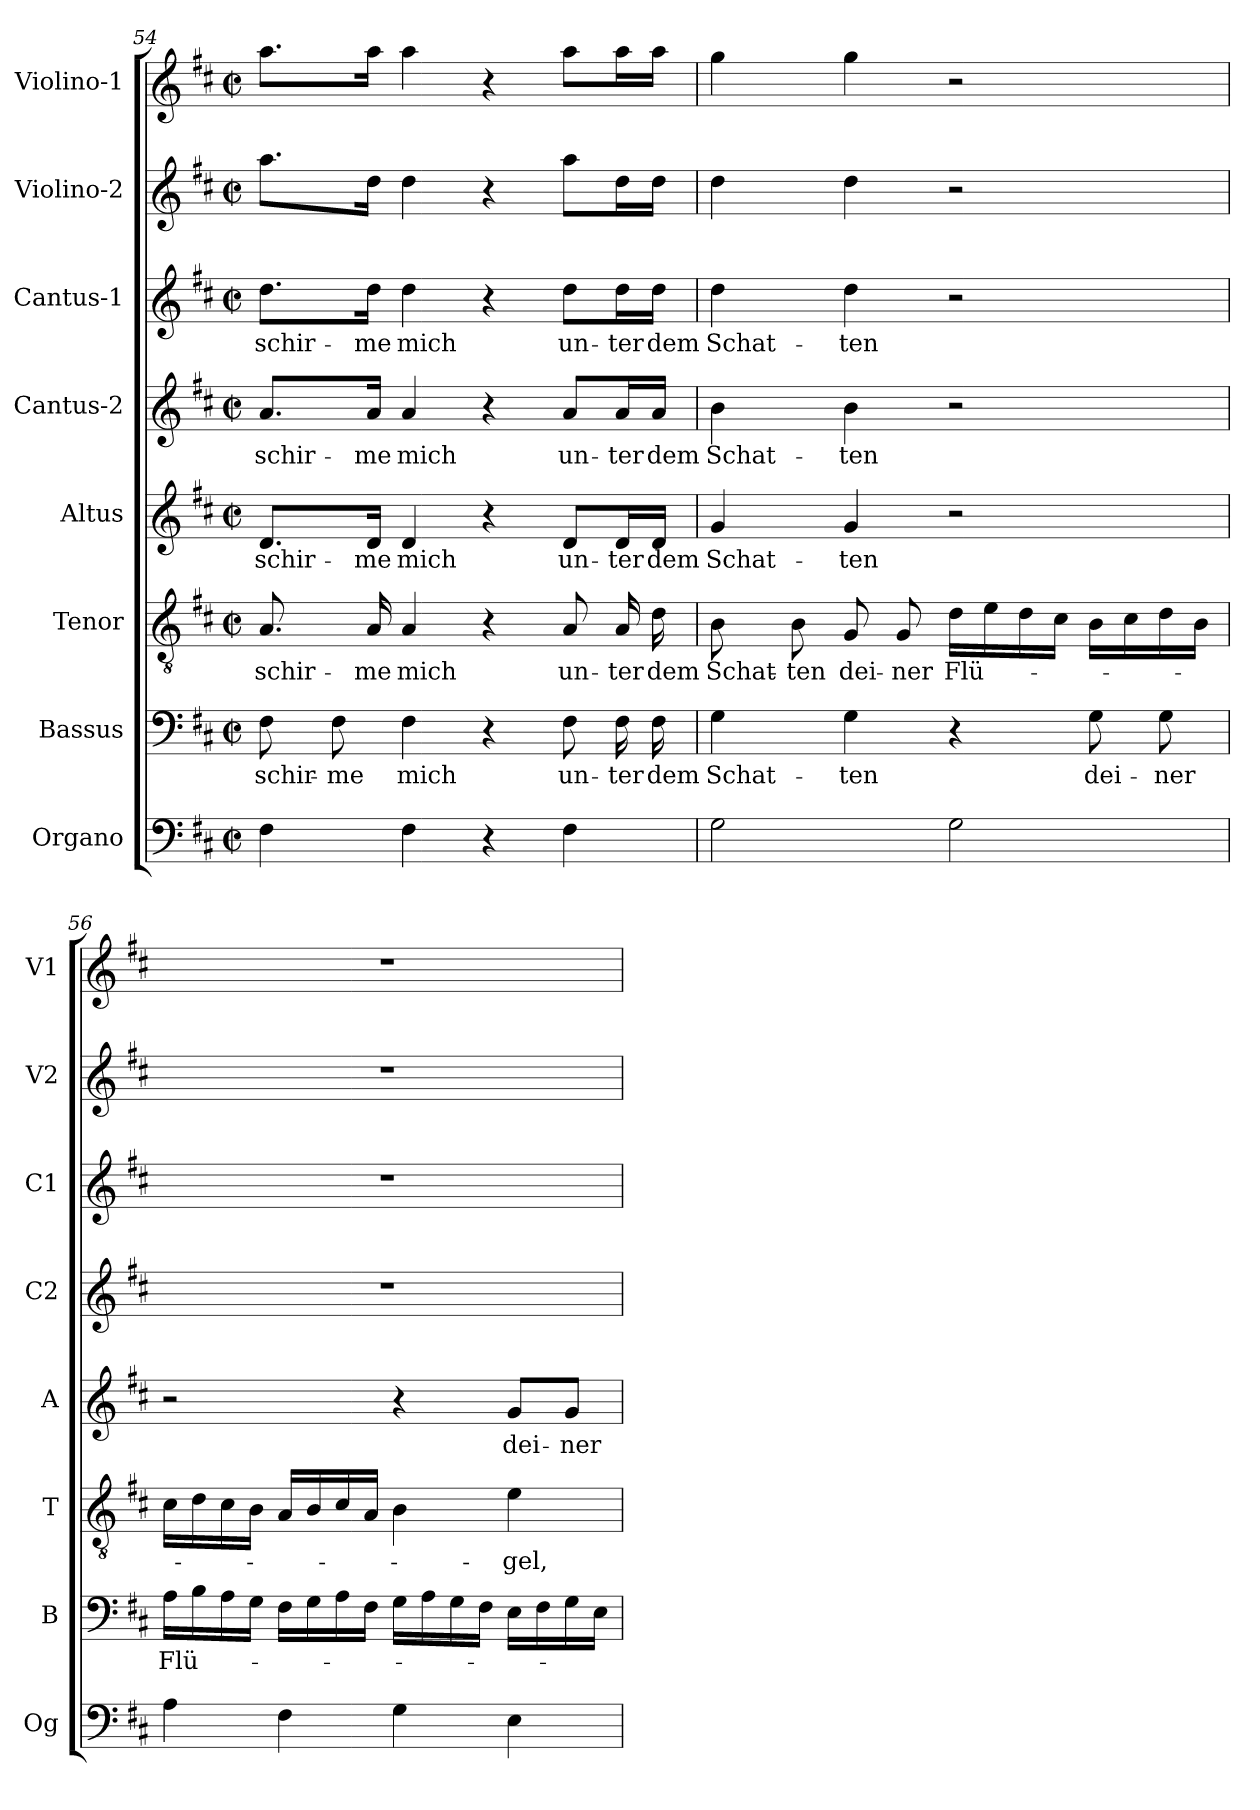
**kern	**kern	**text	**kern	**text	**kern	**text	**kern	**text	**kern	**text	**kern	**kern
*part8	*part7	*part7	*part6	*part6	*part5	*part5	*part4	*part4	*part3	*part3	*part2	*part1
*staff8	*staff7	*staff7	*staff6	*staff6	*staff5	*staff5	*staff4	*staff4	*staff3	*staff3	*staff2	*staff1
*I"Organo	*I"Bassus	*	*I"Tenor	*	*I"Altus	*	*I"Cantus-2	*	*I"Cantus-1	*	*I"Violino-2	*I"Violino-1
*I'Og	*I'B	*	*I'T	*	*I'A	*	*I'C2	*	*I'C1	*	*I'V2	*I'V1
*clefF4	*clefF4	*	*clefGv2	*	*clefG2	*	*clefG2	*	*clefG2	*	*clefG2	*clefG2
*k[f#c#]	*k[f#c#]	*	*k[f#c#]	*	*k[f#c#]	*	*k[f#c#]	*	*k[f#c#]	*	*k[f#c#]	*k[f#c#]
*D:	*D:	*	*D:	*	*D:	*	*D:	*	*D:	*	*D:	*D:
*M2/2	*M2/2	*	*M2/2	*	*M2/2	*	*M2/2	*	*M2/2	*	*M2/2	*M2/2
*met(c|)	*met(c|)	*	*met(c|)	*	*met(c|)	*	*met(c|)	*	*met(c|)	*	*met(c|)	*met(c|)
=54	=54	=54	=54	=54	=54	=54	=54	=54	=54	=54	=54	=54
!	!	!LO:LY:b	!	!	!	!	!	!	!	!	!	!
!	!	!	!	!LO:LY:b	!	!	!	!	!	!	!	!
!	!	!	!	!	!	!LO:LY:b	!	!	!	!	!	!
!	!	!	!	!	!	!	!	!LO:LY:b	!	!	!	!
!	!	!	!	!	!	!	!	!	!	!LO:LY:b	!	!
4F#\	8F#\	-schir-	8.A/	-schir-	8.d/L	-schir-	8.a/L	-schir-	8.dd\L	-schir-	8.aa\L	8.aa\L
!	!	!LO:LY:b	!	!	!	!	!	!	!	!	!	!
.	8F#\	-me	.	.	.	.	.	.	.	.	.	.
!	!	!	!	!LO:LY:b	!	!	!	!	!	!	!	!
!	!	!	!	!	!	!LO:LY:b	!	!	!	!	!	!
!	!	!	!	!	!	!	!	!LO:LY:b	!	!	!	!
!	!	!	!	!	!	!	!	!	!	!LO:LY:b	!	!
.	.	.	16A/	-me	16d/Jk	-me	16a/Jk	-me	16dd\Jk	-me	16dd\Jk	16aa\Jk
!	!	!LO:LY:b	!	!	!	!	!	!	!	!	!	!
!	!	!	!	!LO:LY:b	!	!	!	!	!	!	!	!
!	!	!	!	!	!	!LO:LY:b	!	!	!	!	!	!
!	!	!	!	!	!	!	!	!LO:LY:b	!	!	!	!
!	!	!	!	!	!	!	!	!	!	!LO:LY:b	!	!
4F#\	4F#\	mich	4A/	mich	4d/	mich	4a/	mich	4dd\	mich	4dd\	4aa\
4r	4r	.	4r	.	4r	.	4r	.	4r	.	4r	4r
!	!	!LO:LY:b	!	!	!	!	!	!	!	!	!	!
!	!	!	!	!LO:LY:b	!	!	!	!	!	!	!	!
!	!	!	!	!	!	!LO:LY:b	!	!	!	!	!	!
!	!	!	!	!	!	!	!	!LO:LY:b	!	!	!	!
!	!	!	!	!	!	!	!	!	!	!LO:LY:b	!	!
4F#\	8F#\	un-	8A/	un-	8d/L	un-	8a/L	un-	8dd\L	un-	8aa\L	8aa\L
!	!	!LO:LY:b	!	!	!	!	!	!	!	!	!	!
!	!	!	!	!LO:LY:b	!	!	!	!	!	!	!	!
!	!	!	!	!	!	!LO:LY:b	!	!	!	!	!	!
!	!	!	!	!	!	!	!	!LO:LY:b	!	!	!	!
!	!	!	!	!	!	!	!	!	!	!LO:LY:b	!	!
.	16F#\	-ter	16A/	-ter	16d/L	-ter	16a/L	-ter	16dd\L	-ter	16dd\L	16aa\L
!	!	!LO:LY:b	!	!	!	!	!	!	!	!	!	!
!	!	!	!	!LO:LY:b	!	!	!	!	!	!	!	!
!	!	!	!	!	!	!LO:LY:b	!	!	!	!	!	!
!	!	!	!	!	!	!	!	!LO:LY:b	!	!	!	!
!	!	!	!	!	!	!	!	!	!	!LO:LY:b	!	!
.	16F#\	dem	16d\	dem	16d/JJ	dem	16a/JJ	dem	16dd\JJ	dem	16dd\JJ	16aa\JJ
!!LO:PB:g=z
=55	=55	=55	=55	=55	=55	=55	=55	=55	=55	=55	=55	=55
!	!	!LO:LY:b	!	!	!	!	!	!	!	!	!	!
!	!	!	!	!LO:LY:b	!	!	!	!	!	!	!	!
!	!	!	!	!	!	!LO:LY:b	!	!	!	!	!	!
!	!	!	!	!	!	!	!	!LO:LY:b	!	!	!	!
!	!	!	!	!	!	!	!	!	!	!LO:LY:b	!	!
2G\	4G\	Schat-	8B\	Schat-	4g/	Schat-	4b\	Schat-	4dd\	Schat-	4dd\	4gg\
!	!	!	!	!LO:LY:b	!	!	!	!	!	!	!	!
.	.	.	8B\	-ten	.	.	.	.	.	.	.	.
!	!	!LO:LY:b	!	!	!	!	!	!	!	!	!	!
!	!	!	!	!LO:LY:b	!	!	!	!	!	!	!	!
!	!	!	!	!	!	!LO:LY:b	!	!	!	!	!	!
!	!	!	!	!	!	!	!	!LO:LY:b	!	!	!	!
!	!	!	!	!	!	!	!	!	!	!LO:LY:b	!	!
.	4G\	-ten	8G/	dei-	4g/	-ten	4b\	-ten	4dd\	-ten	4dd\	4gg\
!	!	!	!	!LO:LY:b	!	!	!	!	!	!	!	!
.	.	.	8G/	-ner	.	.	.	.	.	.	.	.
!	!	!	!	!LO:LY:b	!	!	!	!	!	!	!	!
2G\	4r	.	16d\LL	Flü-	2r	.	2r	.	2r	.	2r	2r
.	.	.	16e\	.	.	.	.	.	.	.	.	.
.	.	.	16d\	.	.	.	.	.	.	.	.	.
.	.	.	16c#\JJ	.	.	.	.	.	.	.	.	.
!	!	!LO:LY:b	!	!	!	!	!	!	!	!	!	!
.	8G\	dei-	16B\LL	.	.	.	.	.	.	.	.	.
.	.	.	16c#\	.	.	.	.	.	.	.	.	.
!	!	!LO:LY:b	!	!	!	!	!	!	!	!	!	!
.	8G\	-ner	16d\	.	.	.	.	.	.	.	.	.
.	.	.	16B\JJ	.	.	.	.	.	.	.	.	.
=56	=56	=56	=56	=56	=56	=56	=56	=56	=56	=56	=56	=56
!	!	!LO:LY:b	!	!	!	!	!	!	!	!	!	!
4A\	16A\LL	Flü-	16c#\LL	.	2r	.	1r	.	1r	.	1r	1r
.	16B\	.	16d\	.	.	.	.	.	.	.	.	.
.	16A\	.	16c#\	.	.	.	.	.	.	.	.	.
.	16G\JJ	.	16B\JJ	.	.	.	.	.	.	.	.	.
4F#\	16F#\LL	.	16A/LL	.	.	.	.	.	.	.	.	.
.	16G\	.	16B/	.	.	.	.	.	.	.	.	.
.	16A\	.	16c#/	.	.	.	.	.	.	.	.	.
.	16F#\JJ	.	16A/JJ	.	.	.	.	.	.	.	.	.
4G\	16G\LL	.	4B\	.	4r	.	.	.	.	.	.	.
.	16A\	.	.	.	.	.	.	.	.	.	.	.
.	16G\	.	.	.	.	.	.	.	.	.	.	.
.	16F#\JJ	.	.	.	.	.	.	.	.	.	.	.
!	!	!	!	!LO:LY:b	!	!	!	!	!	!	!	!
!	!	!	!	!	!	!LO:LY:b	!	!	!	!	!	!
4E\	16E\LL	.	4e\	-gel,	8g/L	dei-	.	.	.	.	.	.
.	16F#\	.	.	.	.	.	.	.	.	.	.	.
!	!	!	!	!	!	!LO:LY:b	!	!	!	!	!	!
.	16G\	.	.	.	8g/J	-ner	.	.	.	.	.	.
.	16E\JJ	.	.	.	.	.	.	.	.	.	.	.
=	=	=	=	=	=	=	=	=	=	=	=	=
*-	*-	*-	*-	*-	*-	*-	*-	*-	*-	*-	*-	*-
